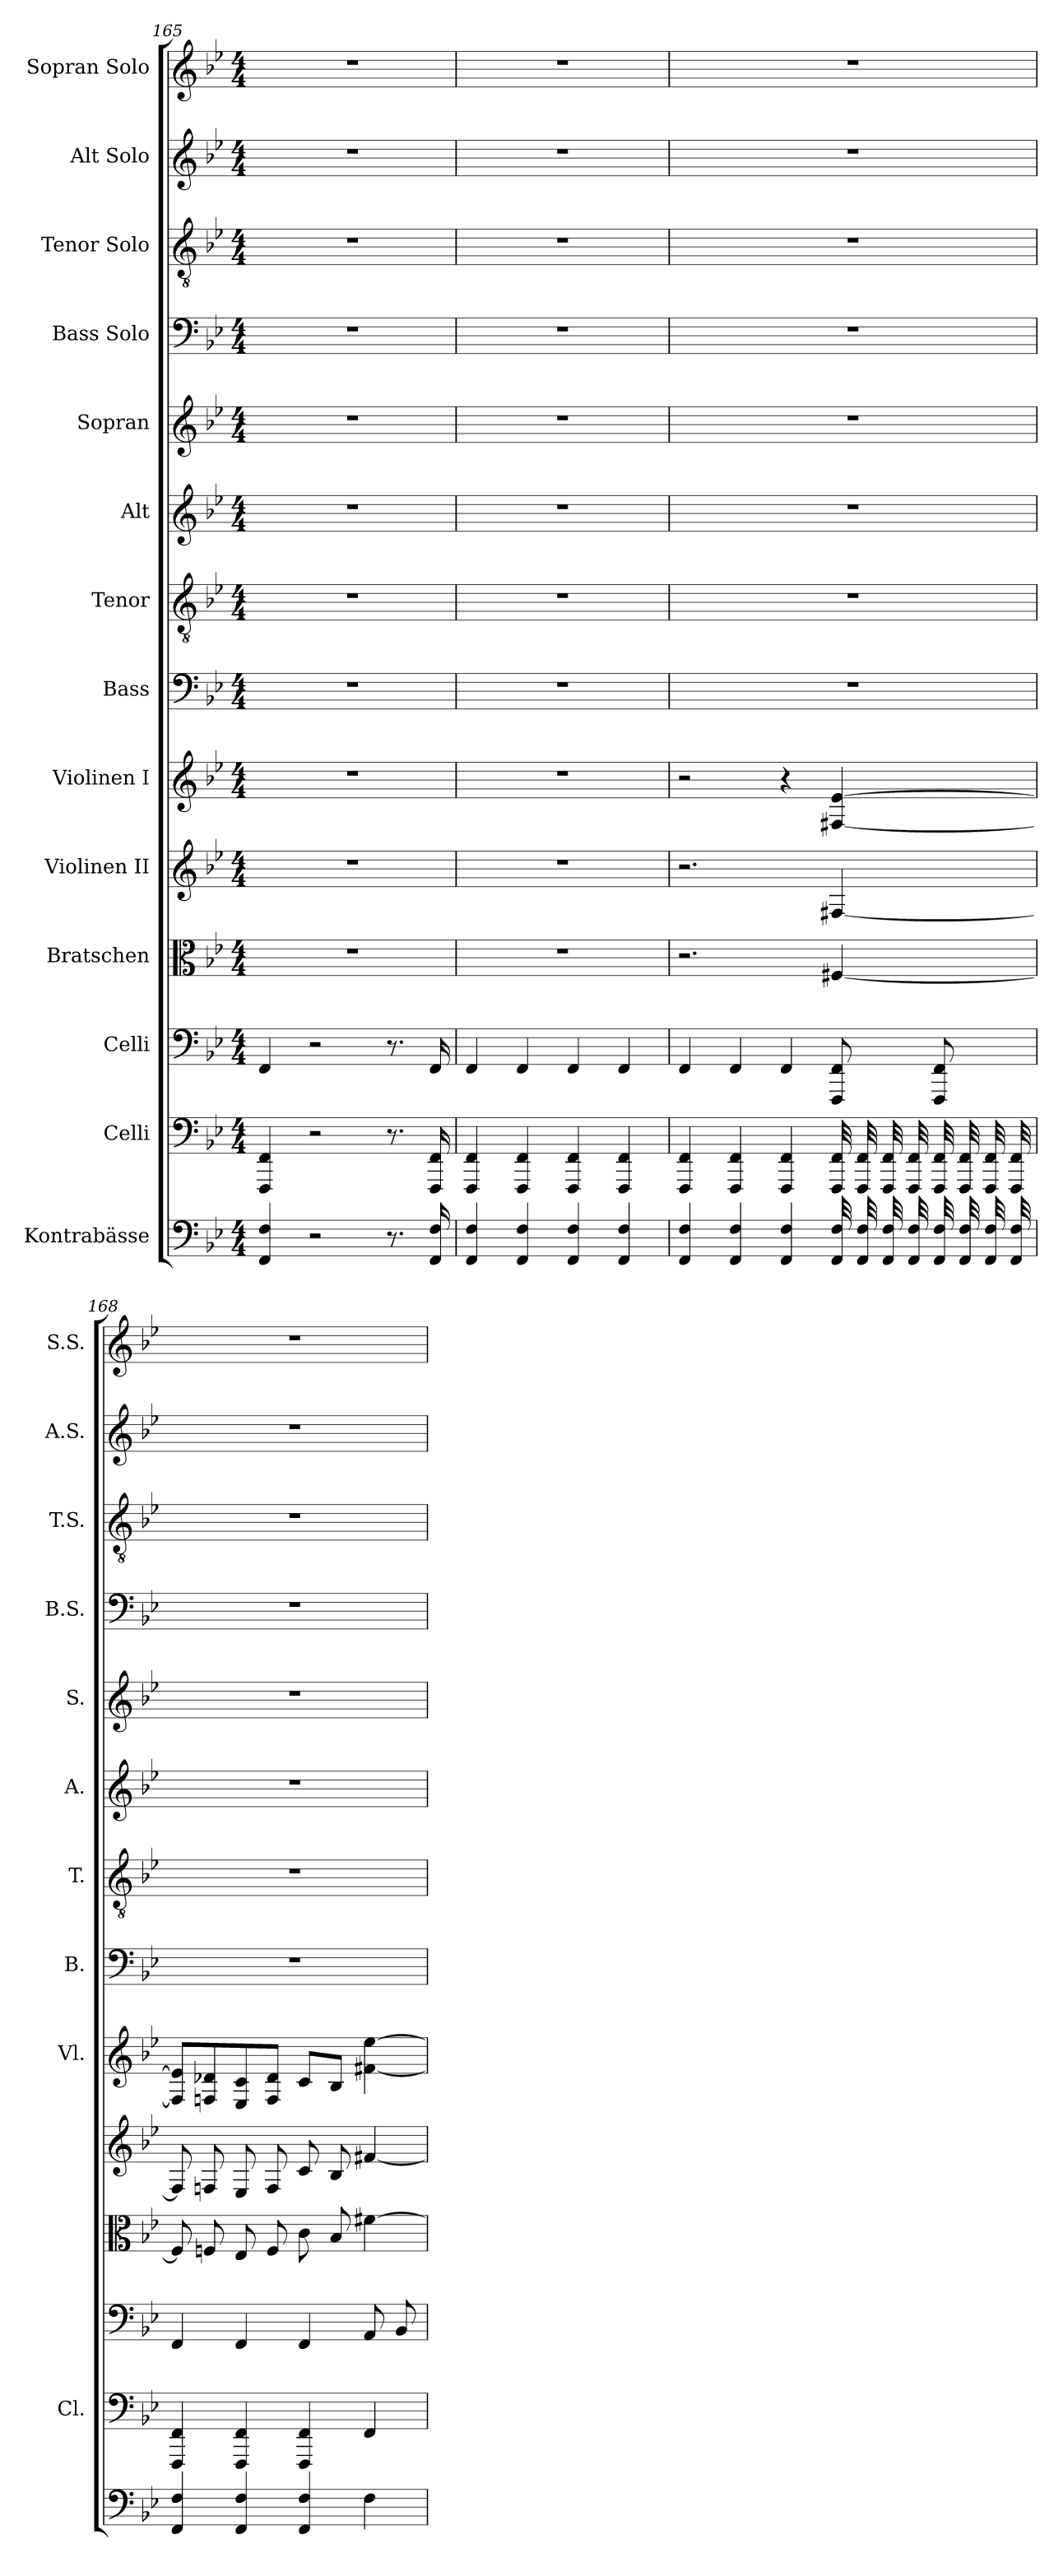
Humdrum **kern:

**kern	**kern	**kern	**kern	**kern	**kern	**kern	**kern	**kern	**kern	**kern	**kern	**kern	**kern
*part14	*part13	*part12	*part11	*part10	*part9	*part8	*part7	*part6	*part5	*part4	*part3	*part2	*part1
*staff14	*staff13	*staff12	*staff11	*staff10	*staff9	*staff8	*staff7	*staff6	*staff5	*staff4	*staff3	*staff2	*staff1
*I"Kontrabässe	*I"Celli	*I"Celli	*I"Bratschen	*I"Violinen II	*I"Violinen I	*I"Bass	*I"Tenor	*I"Alt	*I"Sopran	*I"Bass Solo	*I"Tenor Solo	*I"Alt Solo	*I"Sopran Solo
*	*I'Cl.	*	*	*	*I'Vl.	*I'B.	*I'T.	*I'A.	*I'S.	*I'B.S.	*I'T.S.	*I'A.S.	*I'S.S.
*clefF4	*clefF4	*clefF4	*clefC3	*clefG2	*clefG2	*clefF4	*clefGv2	*clefG2	*clefG2	*clefF4	*clefGv2	*clefG2	*clefG2
*ITrd7c12	*	*	*	*	*	*	*	*	*	*	*	*	*
*k[b-e-]	*k[b-e-]	*k[b-e-]	*k[b-e-]	*k[b-e-]	*k[b-e-]	*k[b-e-]	*k[b-e-]	*k[b-e-]	*k[b-e-]	*k[b-e-]	*k[b-e-]	*k[b-e-]	*k[b-e-]
*	*B-:	*B-:	*B-:	*B-:	*B-:	*B-:	*B-:	*B-:	*B-:	*B-:	*B-:	*B-:	*B-:
*M4/4	*M4/4	*M4/4	*M4/4	*M4/4	*M4/4	*M4/4	*M4/4	*M4/4	*M4/4	*M4/4	*M4/4	*M4/4	*M4/4
=165	=165	=165	=165	=165	=165	=165	=165	=165	=165	=165	=165	=165	=165
4FFF/ 4FF/	4FFF/ 4FF/	4FF/	1r	1r	1r	1r	1r	1r	1r	1r	1r	1r	1r
2r	2r	2r	.	.	.	.	.	.	.	.	.	.	.
8.r	8.r	8.r	.	.	.	.	.	.	.	.	.	.	.
16FFF/ 16FF/	16FFF/ 16FF/	16FF/	.	.	.	.	.	.	.	.	.	.	.
=166	=166	=166	=166	=166	=166	=166	=166	=166	=166	=166	=166	=166	=166
4FFF/ 4FF/	4FFF/ 4FF/	4FF/	1r	1r	1r	1r	1r	1r	1r	1r	1r	1r	1r
4FFF/ 4FF/	4FFF/ 4FF/	4FF/	.	.	.	.	.	.	.	.	.	.	.
4FFF/ 4FF/	4FFF/ 4FF/	4FF/	.	.	.	.	.	.	.	.	.	.	.
4FFF/ 4FF/	4FFF/ 4FF/	4FF/	.	.	.	.	.	.	.	.	.	.	.
=167	=167	=167	=167	=167	=167	=167	=167	=167	=167	=167	=167	=167	=167
4FFF/ 4FF/	4FFF/ 4FF/	4FF/	2.r	2.r	2r	1r	1r	1r	1r	1r	1r	1r	1r
4FFF/ 4FF/	4FFF/ 4FF/	4FF/	.	.	.	.	.	.	.	.	.	.	.
4FFF/ 4FF/	4FFF/ 4FF/	4FF/	.	.	4r	.	.	.	.	.	.	.	.
32FFF/ 32FF/	32FFF/ 32FF/	8FFF/ 8FF/	[4F#X/	[4F#X/	[4F#X/ [4e-/	.	.	.	.	.	.	.	.
32FFF/ 32FF/	32FFF/ 32FF/	.	.	.	.	.	.	.	.	.	.	.	.
32FFF/ 32FF/	32FFF/ 32FF/	.	.	.	.	.	.	.	.	.	.	.	.
32FFF/ 32FF/	32FFF/ 32FF/	.	.	.	.	.	.	.	.	.	.	.	.
32FFF/ 32FF/	32FFF/ 32FF/	8FFF/ 8FF/	.	.	.	.	.	.	.	.	.	.	.
32FFF/ 32FF/	32FFF/ 32FF/	.	.	.	.	.	.	.	.	.	.	.	.
32FFF/ 32FF/	32FFF/ 32FF/	.	.	.	.	.	.	.	.	.	.	.	.
32FFF/ 32FF/	32FFF/ 32FF/	.	.	.	.	.	.	.	.	.	.	.	.
=168	=168	=168	=168	=168	=168	=168	=168	=168	=168	=168	=168	=168	=168
4FFF/ 4FF/	4FFF/ 4FF/	4FF/	8F#/]	8F#/]	8F#/] 8e-/]L	1r	1r	1r	1r	1r	1r	1r	1r
.	.	.	8Fn/	8Fn/	8Fn/ 8d-X/	.	.	.	.	.	.	.	.
4FFF/ 4FF/	4FFF/ 4FF/	4FF/	8E-/	8E-/	8E-/ 8c/	.	.	.	.	.	.	.	.
.	.	.	8F/	8F/	8F/ 8d-/J	.	.	.	.	.	.	.	.
4FFF/ 4FF/	4FFF/ 4FF/	4FF/	8c\	8c/	8c/L	.	.	.	.	.	.	.	.
.	.	.	8B-/	8B-/	8B-/J	.	.	.	.	.	.	.	.
4FF\	4FF/	8AA/	[4f#X\	[4f#X/	[4f#X\ [4ee-\	.	.	.	.	.	.	.	.
.	.	8BB-/	.	.	.	.	.	.	.	.	.	.	.
=	=	=	=	=	=	=	=	=	=	=	=	=	=
*-	*-	*-	*-	*-	*-	*-	*-	*-	*-	*-	*-	*-	*-
